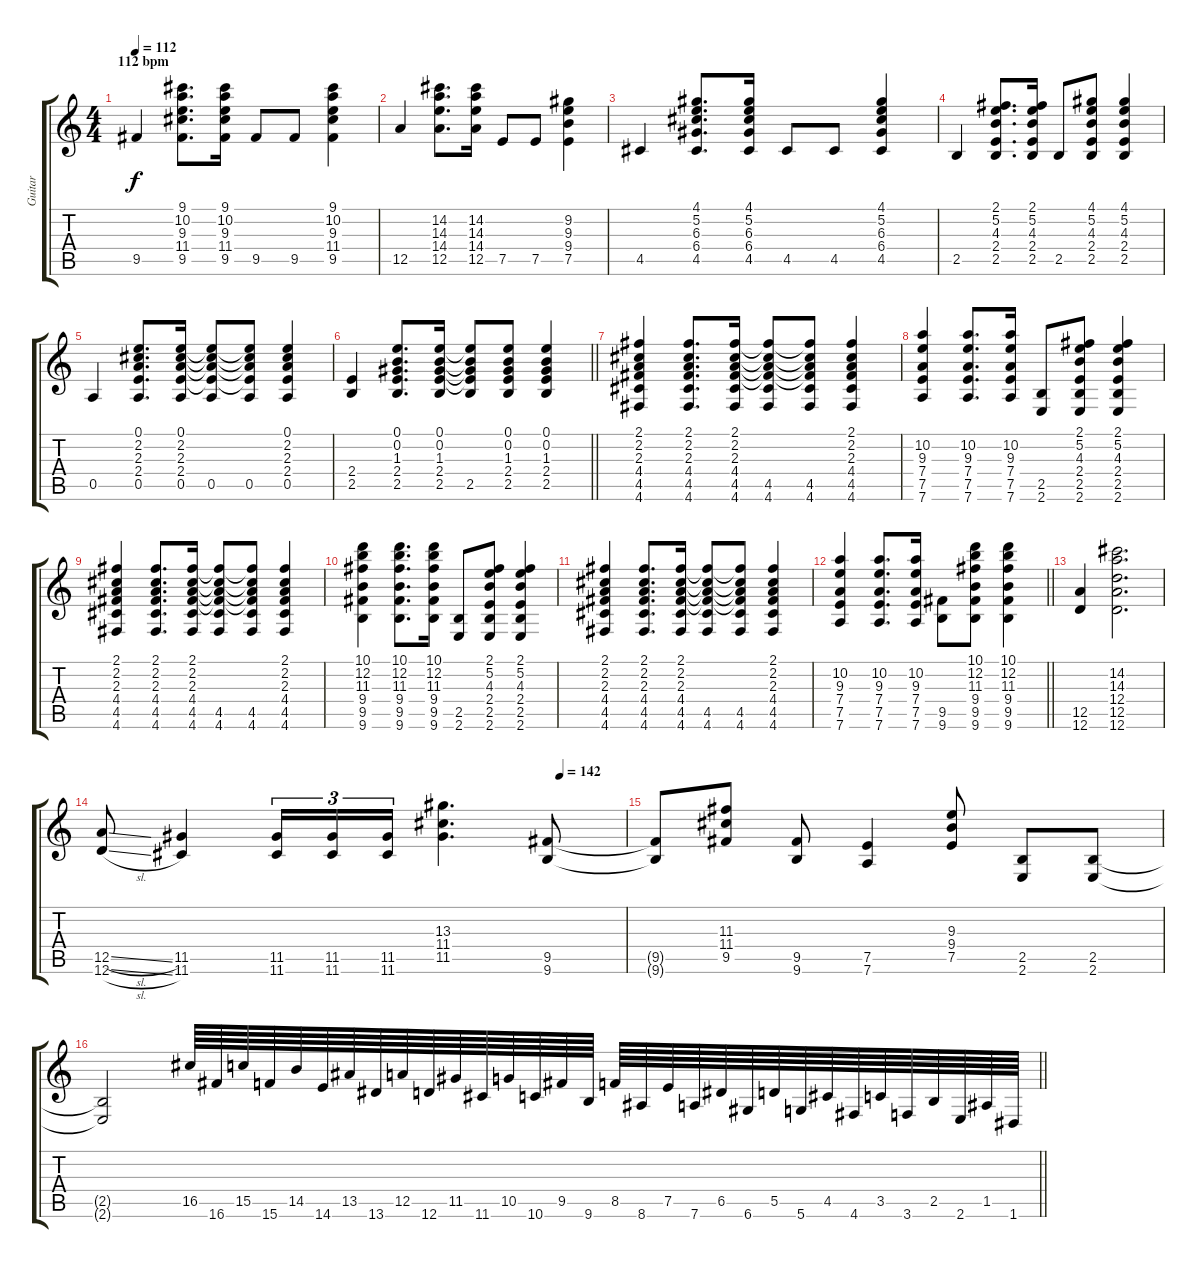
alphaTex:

\track ("Guitar" "Guitar") {instrument distortionguitar}
\staff {score tabs}
\tuning (E4 B3 G3 D3 A2 D2) {hide}
\ts (4 4)
\section ("" "112 bpm")
\tempo 112
\clef g2
\ks c
9.5.4{dy f} (9.1 10.2 9.3 11.4 9.5).8{d} (9.1 10.2 9.3 11.4 9.5).16 9.5.8 9.5.8 (9.1 10.2 9.3 11.4 9.5).4 |
12.5.4 (14.2 14.3 14.4 12.5).8{d} (14.2 14.3 14.4 12.5).16 7.5.8 7.5.8 (9.2 9.3 9.4 7.5).4 |
4.5.4 (4.1 5.2 6.3 6.4 4.5).8{d} (4.1 5.2 6.3 6.4 4.5).16 4.5.8 4.5.8 (4.1 5.2 6.3 6.4 4.5).4 |
2.5.4 (2.1 5.2 4.3 2.4 2.5).8{d} (2.1 5.2 4.3 2.4 2.5).16 2.5.8 (4.1 5.2 4.3 2.4 2.5).8 (4.1 5.2 4.3 2.4 2.5).4 |
0.5.4 (0.1 2.2 2.3 2.4 0.5).8{d} (0.1 2.2 2.3 2.4 0.5).16 (0.1{t} 2.2{t} 2.3{t} 2.4{t} 0.5).8 (0.1{t} 2.2{t} 2.3{t} 2.4{t} 0.5).8 (0.1 2.2 2.3 2.4 0.5).4 |
\barLineRight lightlight
(2.4 2.5).4 (0.1 0.2 1.3 2.4 2.5).8{d} (0.1 0.2 1.3 2.4 2.5).16 (0.1{t} 0.2{t} 1.3{t} 2.4{t} 2.5).8 (0.1 0.2 1.3 2.4 2.5).8 (0.1 0.2 1.3 2.4 2.5).4 |
(2.1 2.2 2.3 4.4 4.5 4.6).4 (2.1 2.2 2.3 4.4 4.5 4.6).8{d} (2.1 2.2 2.3 4.4 4.5 4.6).16 (2.1{t} 2.2{t} 2.3{t} 4.4{t} 4.5 4.6).8 (2.1{t} 2.2{t} 2.3{t} 4.4{t} 4.5 4.6).8 (2.1 2.2 2.3 4.4 4.5 4.6).4 |
(10.2 9.3 7.4 7.5 7.6).4 (10.2 9.3 7.4 7.5 7.6).8{d} (10.2 9.3 7.4 7.5 7.6).16 (2.5 2.6).8 (2.1 5.2 4.3 2.4 2.5 2.6).8 (2.1 5.2 4.3 2.4 2.5 2.6).4 |
(2.1 2.2 2.3 4.4 4.5 4.6).4 (2.1 2.2 2.3 4.4 4.5 4.6).8{d} (2.1 2.2 2.3 4.4 4.5 4.6).16 (2.1{t} 2.2{t} 2.3{t} 4.4{t} 4.5 4.6).8 (2.1{t} 2.2{t} 2.3{t} 4.4{t} 4.5 4.6).8 (2.1 2.2 2.3 4.4 4.5 4.6).4 |
(10.1 12.2 11.3 9.4 9.5 9.6).4 (10.1 12.2 11.3 9.4 9.5 9.6).8{d} (10.1 12.2 11.3 9.4 9.5 9.6).16 (2.5 2.6).8 (2.1 5.2 4.3 2.4 2.5 2.6).8 (2.1 5.2 4.3 2.4 2.5 2.6).4 |
(2.1 2.2 2.3 4.4 4.5 4.6).4 (2.1 2.2 2.3 4.4 4.5 4.6).8{d} (2.1 2.2 2.3 4.4 4.5 4.6).16 (2.1{t} 2.2{t} 2.3{t} 4.4{t} 4.5 4.6).8 (2.1{t} 2.2{t} 2.3{t} 4.4{t} 4.5 4.6).8 (2.1 2.2 2.3 4.4 4.5 4.6).4 |
\barLineRight lightlight
(10.2 9.3 7.4 7.5 7.6).4 (10.2 9.3 7.4 7.5 7.6).8{d} (10.2 9.3 7.4 7.5 7.6).16 (9.5 9.6).8 (10.1 12.2 11.3 9.4 9.5 9.6).8 (10.1 12.2 11.3 9.4 9.5 9.6).4 |
(12.5 12.6).4 (14.2 14.3 12.4 12.5 12.6).2{d} |
\tempo (142 0.875)
(12.5{sl} 12.6{sl}).8 (11.5 11.6).4 (11.5 11.6).16{tu (3 2)} (11.5 11.6).16{tu (3 2)} (11.5 11.6).16{tu (3 2)} (13.3 11.4 11.5).4{d} (9.5 9.6).8 |
(9.5{t} 9.6{t}).8 (11.3 11.4 9.5).8 (9.5 9.6).8 (7.5 7.6).4 (9.3 9.4 7.5).8 (2.5 2.6).8 (2.5 2.6).8{volume 6 instrument distortionguitar} |
\barLineRight lightlight
(2.5{t} 2.6{t}).2{volume 16} 16.5.64 16.6.64 15.5.64 15.6.64 14.5.64 14.6.64 13.5.64 13.6.64 12.5.64 12.6.64 11.5.64 11.6.64 10.5.64 10.6.64 9.5.64 9.6.64 8.5.64 8.6.64 7.5.64 7.6.64 6.5.64 6.6.64 5.5.64 5.6.64 4.5.64 4.6.64 3.5.64 3.6.64 2.5.64 2.6.64 1.5.64 1.6.64
